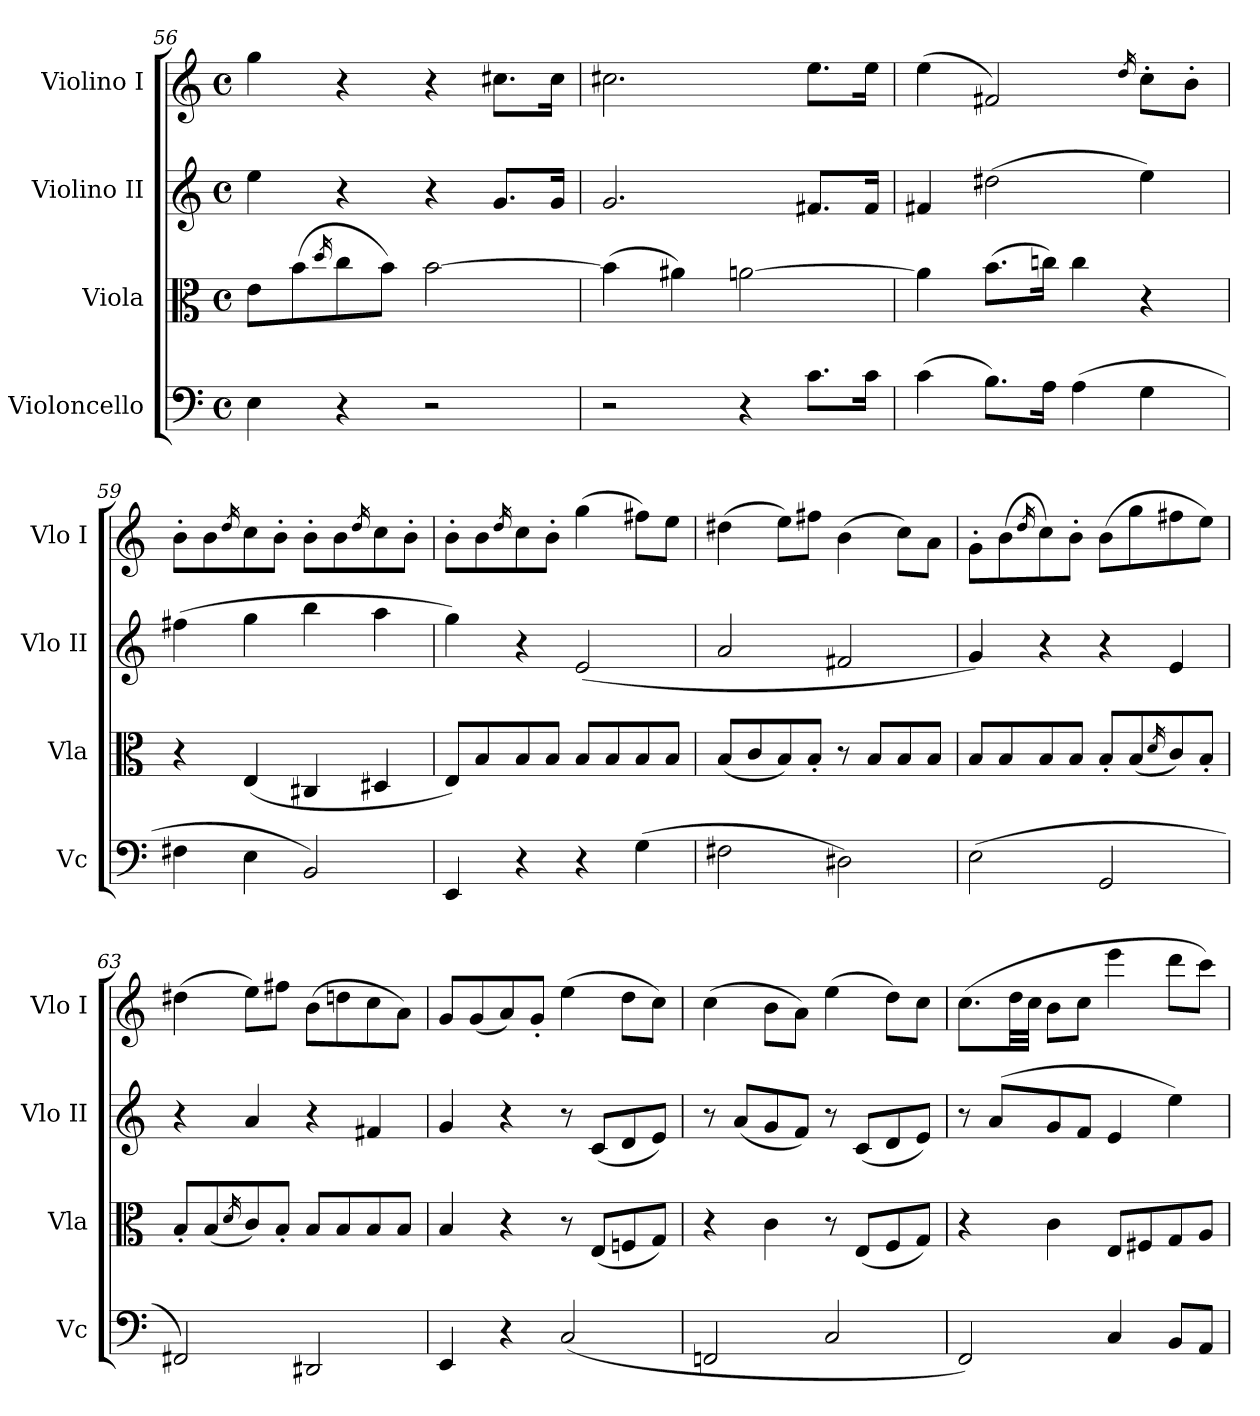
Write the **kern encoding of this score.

**kern	**kern	**kern	**kern
*part4	*part3	*part2	*part1
*staff4	*staff3	*staff2	*staff1
*I"Violoncello	*I"Viola	*I"Violino II	*I"Violino I
*I'Vc	*I'Vla	*I'Vlo II	*I'Vlo I
*clefF4	*clefC3	*clefG2	*clefG2
*k[]	*k[]	*k[]	*k[]
*M4/4	*M4/4	*M4/4	*M4/4
*met(c)	*met(c)	*met(c)	*met(c)
=56	=56	=56	=56
4E\	8e\L	4ee\	4gg\
.	(8b\	.	.
.	16qdd/	.	.
4r	8cc\	4r	4r
.	8b\J)	.	.
2r	[2b\	4r	4r
.	.	8.g/L	8.cc#X\L
.	.	16g/Jk	16cc#\Jk
!!LO:LB:g=z
=57	=57	=57	=57
2r	(4b\]	2.g/	2.cc#X\
.	4a#X\)	.	.
4r	[2an\	.	.
8.c\L	.	8.f#X/L	8.ee\L
16c\Jk	.	16f#/Jk	16ee\Jk
=58	=58	=58	=58
(4c\	4a\]	4f#X/	(4ee\
8.B\L)	(8.b\L	(2dd#X\	2f#X/)
16A\Jk	16ccn\Jk)	.	.
(4A\	4cc\	.	.
.	.	.	16qdd/
4G\	4r	4ee\)	8cc'\L
.	.	.	8b'\J
=59	=59	=59	=59
4F#X\	4r	(4ff#X\	8b'\L
.	.	.	8b\
.	.	.	16qdd/
4E\	(4E/	4gg\	8cc\
.	.	.	8b'\J
2BB/)	4C#X/	4bb\	8b'\L
.	.	.	8b\
.	.	.	16qdd/
.	4D#X/	4aa\	8cc\
.	.	.	8b'\J
=60	=60	=60	=60
4EE/	8E/L)	4gg\)	8b'\L
.	8B/	.	8b\
.	.	.	16qdd/
4r	8B/	4r	8cc\
.	8B/J	.	8b'\J
4r	8B/L	(2e/	(4gg\
.	8B/	.	.
(4G\	8B/	.	8ff#X\L)
.	8B/J	.	8ee\J
=61	=61	=61	=61
2F#X\	(8B/L	2a/	(4dd#X\
.	8c/	.	.
.	8B/)	.	8ee\L)
.	8B'/J	.	8ff#X\J
2D#X\)	8r	2f#X/	(4b\
.	8B/L	.	.
.	8B/	.	8cc\L)
.	8B/J	.	8a\J
=62	=62	=62	=62
(2E\	8B/L	4g/)	8g'\L
.	8B/	.	(8b\
.	.	.	16qdd/
.	8B/	4r	8cc\)
.	8B/J	.	8b'\J
2GG/	8B'/L	4r	(8b\L
.	(8B/	.	8gg\
.	16qd/	.	.
.	8c/)	4e/	8ff#X\
.	8B'/J	.	8ee\J)
=63	=63	=63	=63
2FF#X/)	8B'/L	4r	(4dd#X\
.	(8B/	.	.
.	16qd/	.	.
.	8c/)	4a/	8ee\L)
.	8B'/J	.	8ff#X\J
2DD#X/	8B/L	4r	(8b\L
.	8B/	.	8ddn\
.	8B/	4f#X/	8cc\
.	8B/J	.	8a\J)
=64	=64	=64	=64
4EE/	4B/	4g/	8g/L
.	.	.	(8g/
4r	4r	4r	8a/)
.	.	.	8g'/J
(2C/	8r	8r	(4ee\
.	(8E/L	(8c/L	.
.	8Fn/	8d/	8dd\L
.	8G/J)	8e/J)	8cc\J)
!!LO:LB:g=z
=65	=65	=65	=65
2FFn/	4r	8r	(4cc\
.	.	(8a/L	.
.	4c\	8g/	8b\L
.	.	8f/J)	8a\J)
2C/	8r	8r	(4ee\
.	(8E/L	(8c/L	.
.	8F/	8d/	8dd\L)
.	8G/J)	8e/J)	8cc\J
=66	=66	=66	=66
2FF/)	4r	8r	(8.cc\L
.	.	(8a/L	.
.	.	.	32dd\LL
.	.	.	32cc\JJJ
.	4c\	8g/	8b\L
.	.	8f/J	8cc\J
4C/	8E/L	4e/	4eee\
.	8F#X/	.	.
8BB/L	8G/	4ee\)	8ddd\L
8AA/J	8A/J	.	8ccc\J)
=	=	=	=
*-	*-	*-	*-
